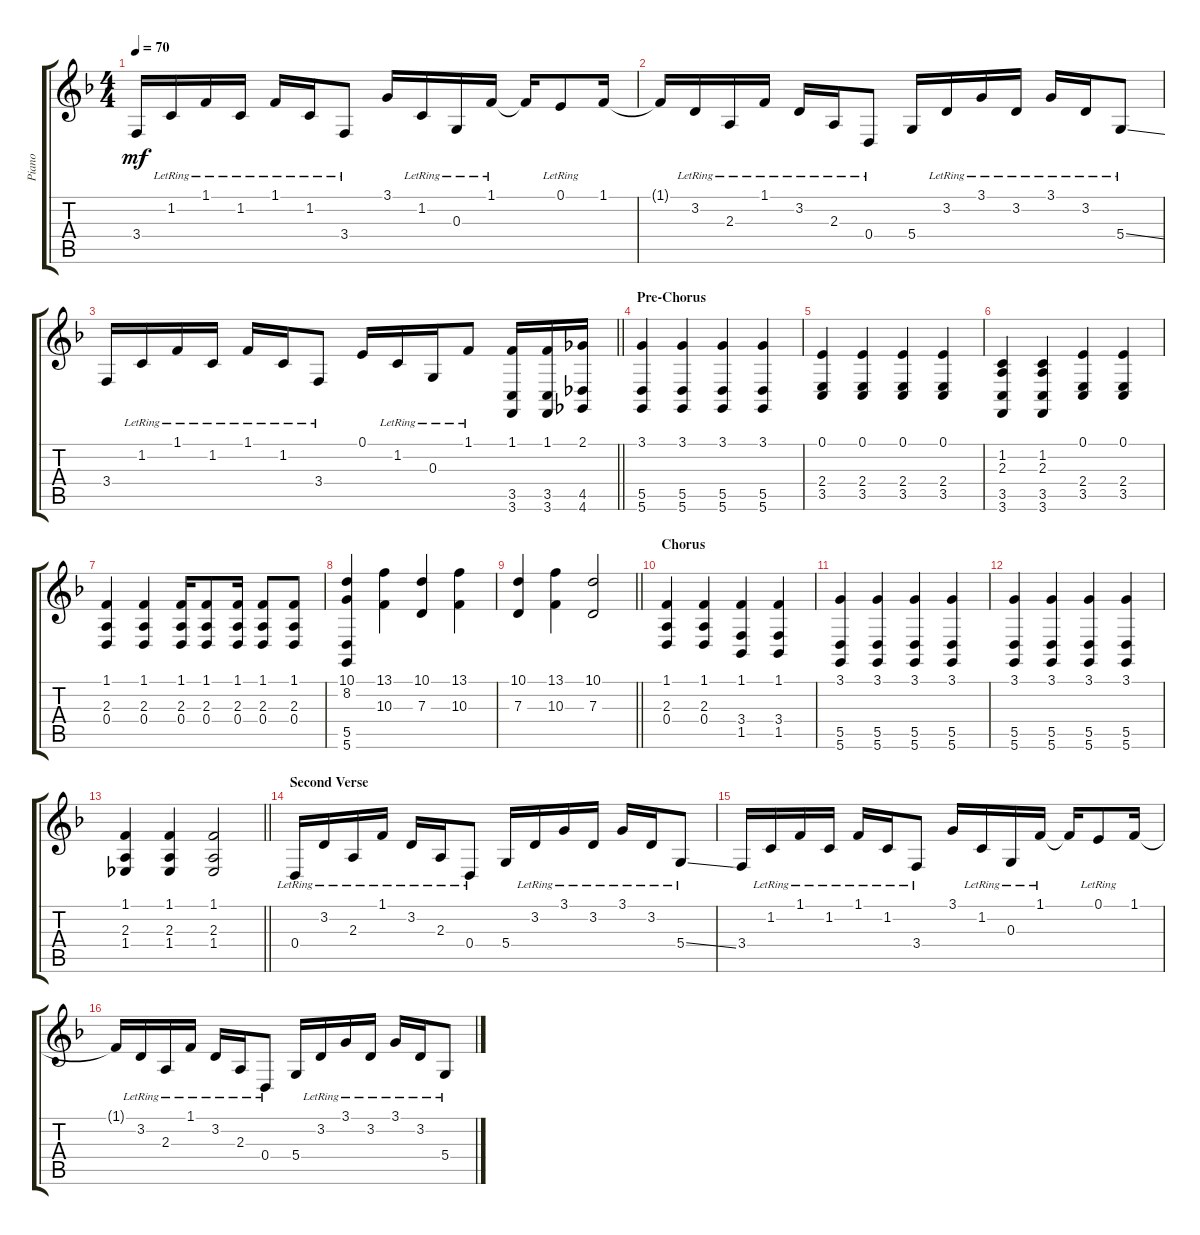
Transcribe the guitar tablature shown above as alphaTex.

\track ("Piano" "Piano") {instrument acousticgrandpiano}
\staff {score tabs}
\tuning (E4 B3 G3 D3 A2 D2) {hide}
\ts (4 4)
\tempo 70
\clef g2
\ks f
3.4.16{dy mf} 1.2{lr}.16 1.1{lr}.16 1.2{lr}.16 1.1{lr}.16 1.2{lr}.16 3.4{lr}.8 3.1.16 1.2{lr}.16 0.3{lr}.16 1.1{lr}.16 1.1{t}.16 0.1{lr}.8 1.1.16 |
1.1{t}.16 3.2{lr}.16 2.3{lr}.16 1.1{lr}.16 3.2{lr}.16 2.3{lr}.16 0.4{lr}.8 5.4.16 3.2{lr}.16 3.1{lr}.16 3.2{lr}.16 3.1{lr}.16 3.2{lr}.16 5.4{ss lr}.8 |
\barLineRight lightlight
3.4.16 1.2{lr}.16 1.1{lr}.16 1.2{lr}.16 1.1{lr}.16 1.2{lr}.16 3.4{lr}.8 0.1.16 1.2{lr}.16 0.3{lr}.16 1.1{lr}.8 (1.1 3.5 3.6).16 (1.1 3.5 3.6).16 (2.1 4.5 4.6).16 |
\section ("" "Pre-Chorus")
(3.1 5.5 5.6).4 (3.1 5.5 5.6).4 (3.1 5.5 5.6).4 (3.1 5.5 5.6).4 |
(0.1 2.4 3.5).4 (0.1 2.4 3.5).4 (0.1 2.4 3.5).4 (0.1 2.4 3.5).4 |
(1.2 2.3 3.5 3.6).4 (1.2 2.3 3.5 3.6).4 (0.1 2.4 3.5).4 (0.1 2.4 3.5).4 |
(1.1 2.3 0.4).4 (1.1 2.3 0.4).4 (1.1 2.3 0.4).16 (1.1 2.3 0.4).8 (1.1 2.3 0.4).16 (1.1 2.3 0.4).8 (1.1 2.3 0.4).8 |
(10.1 8.2 5.5 5.6).4 (13.1 10.3).4 (10.1 7.3).4 (13.1 10.3).4 |
\barLineRight lightlight
(10.1 7.3).4 (13.1 10.3).4 (10.1 7.3).2 |
\section ("" "Chorus")
(1.1 2.3 0.4).4 (1.1 2.3 0.4).4 (1.1 3.4 1.5).4 (1.1 3.4 1.5).4 |
(3.1 5.5 5.6).4 (3.1 5.5 5.6).4 (3.1 5.5 5.6).4 (3.1 5.5 5.6).4 |
(3.1 5.5 5.6).4 (3.1 5.5 5.6).4 (3.1 5.5 5.6).4 (3.1 5.5 5.6).4 |
\barLineRight lightlight
(1.1 2.3 1.4).4 (1.1 2.3 1.4).4 (1.1 2.3 1.4).2 |
\section ("" "Second Verse")
0.4{lr}.16 3.2{lr}.16 2.3{lr}.16 1.1{lr}.16 3.2{lr}.16 2.3{lr}.16 0.4{lr}.8 5.4.16 3.2{lr}.16 3.1{lr}.16 3.2{lr}.16 3.1{lr}.16 3.2{lr}.16 5.4{ss lr}.8 |
3.4.16 1.2{lr}.16 1.1{lr}.16 1.2{lr}.16 1.1{lr}.16 1.2{lr}.16 3.4{lr}.8 3.1.16 1.2{lr}.16 0.3{lr}.16 1.1{lr}.16 1.1{t}.16 0.1{lr}.8 1.1.16 |
1.1{t}.16 3.2{lr}.16 2.3{lr}.16 1.1{lr}.16 3.2{lr}.16 2.3{lr}.16 0.4{lr}.8 5.4.16 3.2{lr}.16 3.1{lr}.16 3.2{lr}.16 3.1{lr}.16 3.2{lr}.16 5.4{ss lr}.8
